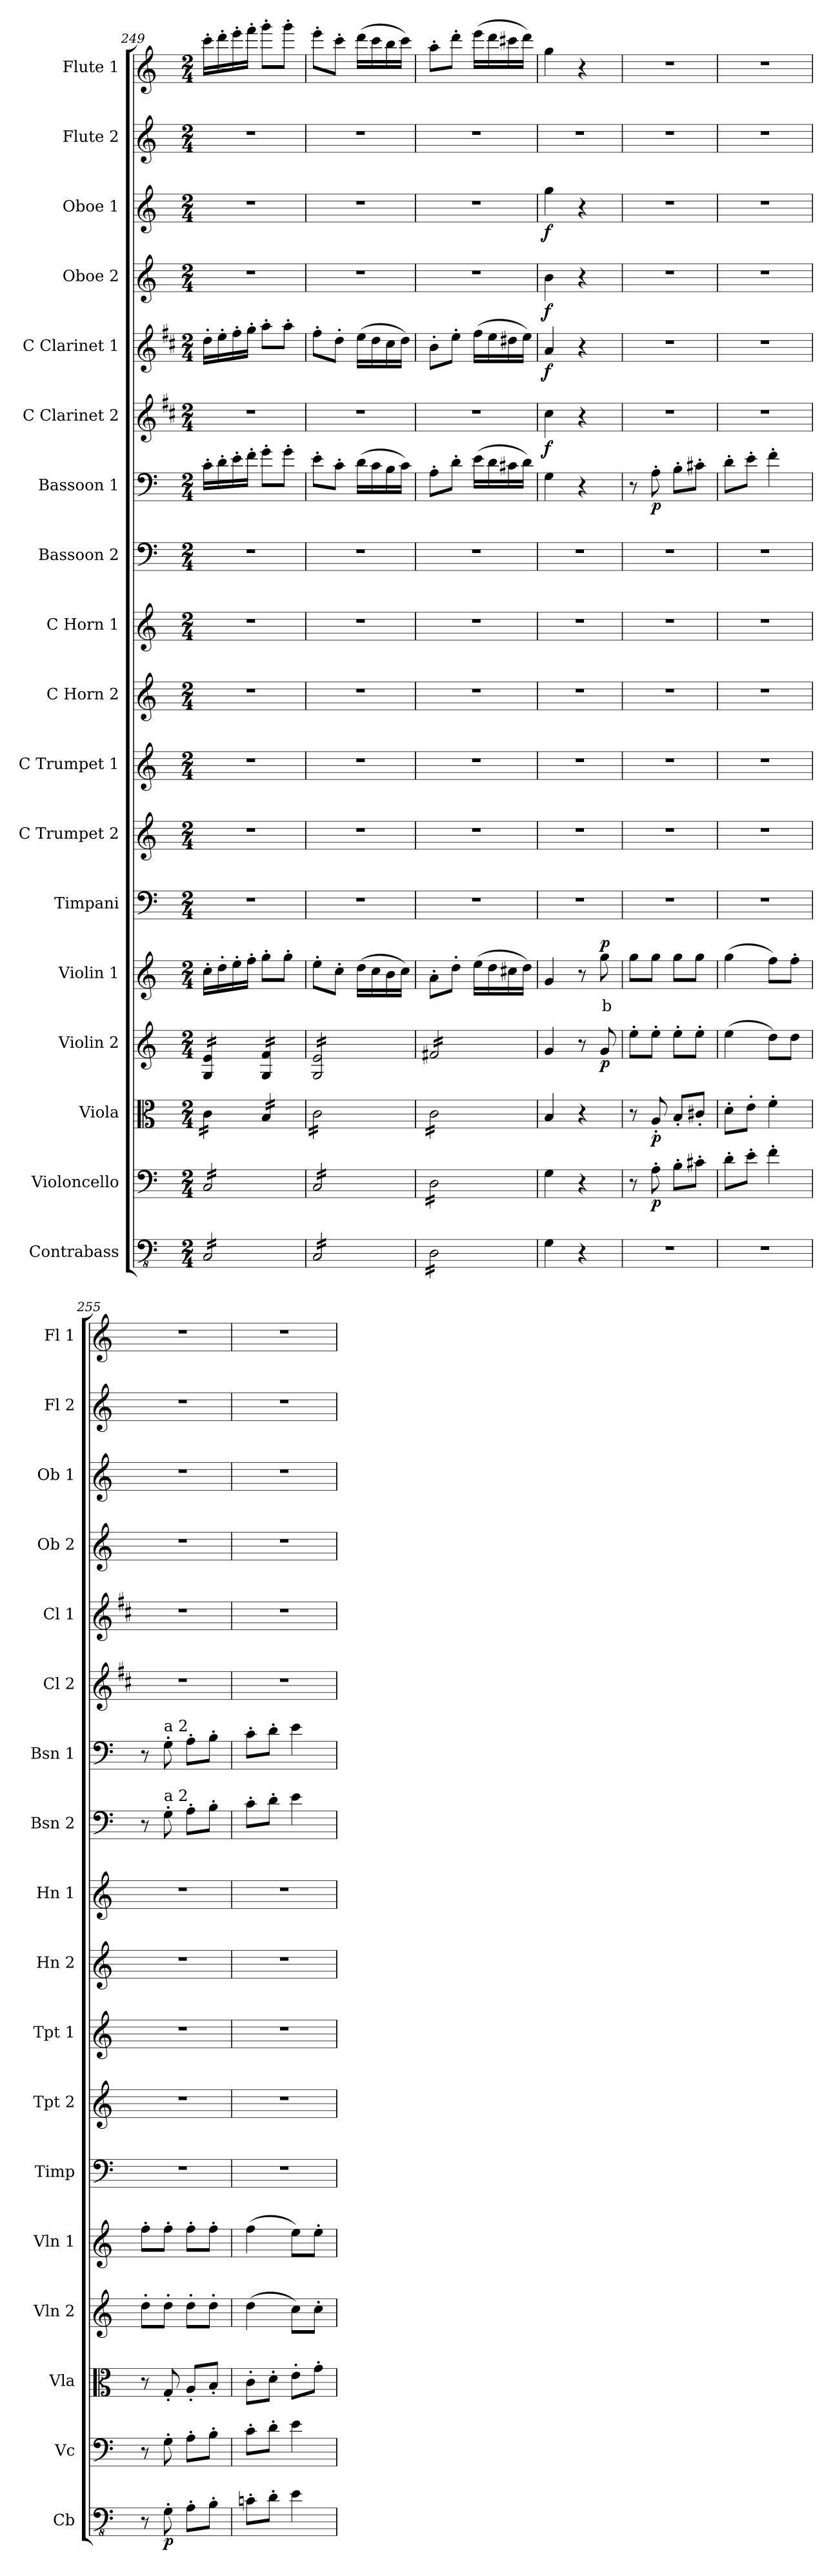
**kern	**dynam	**kern	**dynam	**kern	**dynam	**kern	**dynam	**kern	**text	**dynam	**kern	**kern	**kern	**kern	**kern	**kern	**kern	**dynam	**kern	**dynam	**kern	**dynam	**kern	**dynam	**kern	**dynam	**kern	**kern
*part18	*part18	*part17	*part17	*part16	*part16	*part15	*part15	*part14	*part14	*part14	*part13	*part12	*part11	*part10	*part9	*part8	*part7	*part7	*part6	*part6	*part5	*part5	*part4	*part4	*part3	*part3	*part2	*part1
*staff18	*staff18	*staff17	*staff17	*staff16	*staff16	*staff15	*staff15	*staff14	*staff14	*staff14	*staff13	*staff12	*staff11	*staff10	*staff9	*staff8	*staff7	*staff7	*staff6	*staff6	*staff5	*staff5	*staff4	*staff4	*staff3	*staff3	*staff2	*staff1
*I"Contrabass	*	*I"Violoncello	*	*I"Viola	*	*I"Violin 2	*	*I"Violin 1	*	*	*I"Timpani	*I"C Trumpet 2	*I"C Trumpet 1	*I"C Horn 2	*I"C Horn 1	*I"Bassoon 2	*I"Bassoon 1	*	*I"C Clarinet 2	*	*I"C Clarinet 1	*	*I"Oboe 2	*	*I"Oboe 1	*	*I"Flute 2	*I"Flute 1
*I'Cb	*	*I'Vc	*	*I'Vla	*	*I'Vln 2	*	*I'Vln 1	*	*	*I'Timp	*I'Tpt 2	*I'Tpt 1	*I'Hn 2	*I'Hn 1	*I'Bsn 2	*I'Bsn 1	*	*I'Cl 2	*	*I'Cl 1	*	*I'Ob 2	*	*I'Ob 1	*	*I'Fl 2	*I'Fl 1
*clefFv4	*	*clefF4	*	*clefC3	*	*clefG2	*	*clefG2	*	*	*clefF4	*clefG2	*clefG2	*clefG2	*clefG2	*clefF4	*clefF4	*	*clefG2	*	*clefG2	*	*clefG2	*	*clefG2	*	*clefG2	*clefG2
*	*	*	*	*	*	*	*	*	*	*	*	*	*	*ITrd7c12	*ITrd7c12	*	*	*	*ITrd1c2	*	*ITrd1c2	*	*	*	*	*	*	*
*k[]	*	*k[]	*	*k[]	*	*k[]	*	*k[]	*	*	*k[]	*k[]	*k[]	*k[]	*k[]	*k[]	*k[]	*	*k[]	*	*k[]	*	*k[]	*	*k[]	*	*k[]	*k[]
*M2/4	*	*M2/4	*	*M2/4	*	*M2/4	*	*M2/4	*	*	*M2/4	*M2/4	*M2/4	*M2/4	*M2/4	*M2/4	*M2/4	*	*M2/4	*	*M2/4	*	*M2/4	*	*M2/4	*	*M2/4	*M2/4
=249	=249	=249	=249	=249	=249	=249	=249	=249	=249	=249	=249	=249	=249	=249	=249	=249	=249	=249	=249	=249	=249	=249	=249	=249	=249	=249	=249	=249
*tremolo	*	*	*	*	*	*	*	*	*	*	*	*	*	*	*	*	*	*	*	*	*	*	*	*	*	*	*	*
*	*	*tremolo	*	*	*	*	*	*	*	*	*	*	*	*	*	*	*	*	*	*	*	*	*	*	*	*	*	*
*	*	*	*	*tremolo	*	*	*	*	*	*	*	*	*	*	*	*	*	*	*	*	*	*	*	*	*	*	*	*
*	*	*	*	*	*	*tremolo	*	*	*	*	*	*	*	*	*	*	*	*	*	*	*	*	*	*	*	*	*	*
16CC/LL	.	16C/LL	.	16c\LL	.	16G/ 16e/LL	.	16cc'\LL	.	.	2r	2r	2r	2r	2r	2r	16c'\LL	.	2r	.	16cc'\LL	.	2r	.	2r	.	2r	16ccc'\LL
16CC/	.	16C/	.	16c\	.	16G/ 16e/	.	16dd'\	.	.	.	.	.	.	.	.	16d'\	.	.	.	16dd'\	.	.	.	.	.	.	16ddd'\
16CC/	.	16C/	.	16c\	.	16G/ 16e/	.	16ee'\	.	.	.	.	.	.	.	.	16e'\	.	.	.	16ee'\	.	.	.	.	.	.	16eee'\
16CC/	.	16C/	.	16c\JJ	.	16G/ 16e/JJ	.	16ff'\JJ	.	.	.	.	.	.	.	.	16f'\JJ	.	.	.	16ff'\JJ	.	.	.	.	.	.	16fff'\JJ
16CC/	.	16C/	.	16B/LL	.	16G/ 16f/LL	.	8gg'\L	.	.	.	.	.	.	.	.	8g'\L	.	.	.	8gg'\L	.	.	.	.	.	.	8ggg'\L
16CC/	.	16C/	.	16B/	.	16G/ 16f/	.	.	.	.	.	.	.	.	.	.	.	.	.	.	.	.	.	.	.	.	.	.
16CC/	.	16C/	.	16B/	.	16G/ 16f/	.	8gg'\J	.	.	.	.	.	.	.	.	8g'\J	.	.	.	8gg'\J	.	.	.	.	.	.	8ggg'\J
16CC/JJ	.	16C/JJ	.	16B/JJ	.	16G/ 16f/JJ	.	.	.	.	.	.	.	.	.	.	.	.	.	.	.	.	.	.	.	.	.	.
!!LO:PB:g=z
=250	=250	=250	=250	=250	=250	=250	=250	=250	=250	=250	=250	=250	=250	=250	=250	=250	=250	=250	=250	=250	=250	=250	=250	=250	=250	=250	=250	=250
16CC/LL	.	16C/LL	.	16c\LL	.	16G/ 16e/LL	.	8ee'\L	.	.	2r	2r	2r	2r	2r	2r	8e'\L	.	2r	.	8ee'\L	.	2r	.	2r	.	2r	8eee'\L
16CC/	.	16C/	.	16c\	.	16G/ 16e/	.	.	.	.	.	.	.	.	.	.	.	.	.	.	.	.	.	.	.	.	.	.
16CC/	.	16C/	.	16c\	.	16G/ 16e/	.	8cc'\J	.	.	.	.	.	.	.	.	8c'\J	.	.	.	8cc'\J	.	.	.	.	.	.	8ccc'\J
16CC/	.	16C/	.	16c\	.	16G/ 16e/	.	.	.	.	.	.	.	.	.	.	.	.	.	.	.	.	.	.	.	.	.	.
16CC/	.	16C/	.	16c\	.	16G/ 16e/	.	(16dd\LL	.	.	.	.	.	.	.	.	(16d\LL	.	.	.	(16dd\LL	.	.	.	.	.	.	(16ddd\LL
16CC/	.	16C/	.	16c\	.	16G/ 16e/	.	16cc\	.	.	.	.	.	.	.	.	16c\	.	.	.	16cc\	.	.	.	.	.	.	16ccc\
16CC/	.	16C/	.	16c\	.	16G/ 16e/	.	16b\	.	.	.	.	.	.	.	.	16B\	.	.	.	16b\	.	.	.	.	.	.	16bb\
16CC/JJ	.	16C/JJ	.	16c\JJ	.	16G/ 16e/JJ	.	16cc\JJ)	.	.	.	.	.	.	.	.	16c\JJ)	.	.	.	16cc\JJ)	.	.	.	.	.	.	16ccc\JJ)
=251	=251	=251	=251	=251	=251	=251	=251	=251	=251	=251	=251	=251	=251	=251	=251	=251	=251	=251	=251	=251	=251	=251	=251	=251	=251	=251	=251	=251
16DD\LL	.	16D\LL	.	16c\LL	.	16f#X/LL	.	8a'\L	.	.	2r	2r	2r	2r	2r	2r	8A'\L	.	2r	.	8a'\L	.	2r	.	2r	.	2r	8aa'\L
16DD\	.	16D\	.	16c\	.	16f#X/	.	.	.	.	.	.	.	.	.	.	.	.	.	.	.	.	.	.	.	.	.	.
16DD\	.	16D\	.	16c\	.	16f#X/	.	8dd'\J	.	.	.	.	.	.	.	.	8d'\J	.	.	.	8dd'\J	.	.	.	.	.	.	8ddd'\J
16DD\	.	16D\	.	16c\	.	16f#X/	.	.	.	.	.	.	.	.	.	.	.	.	.	.	.	.	.	.	.	.	.	.
16DD\	.	16D\	.	16c\	.	16f#X/	.	(16ee\LL	.	.	.	.	.	.	.	.	(16e\LL	.	.	.	(16ee\LL	.	.	.	.	.	.	(16eee\LL
16DD\	.	16D\	.	16c\	.	16f#X/	.	16dd\	.	.	.	.	.	.	.	.	16d\	.	.	.	16dd\	.	.	.	.	.	.	16ddd\
16DD\	.	16D\	.	16c\	.	16f#X/	.	16cc#X\	.	.	.	.	.	.	.	.	16c#X\	.	.	.	16cc#X\	.	.	.	.	.	.	16ccc#X\
16DD\JJ	.	16D\JJ	.	16c\JJ	.	16f#X/JJ	.	16dd\JJ)	.	.	.	.	.	.	.	.	16d\JJ)	.	.	.	16dd\JJ)	.	.	.	.	.	.	16ddd\JJ)
*	*	*	*	*	*	*Xtremolo	*	*	*	*	*	*	*	*	*	*	*	*	*	*	*	*	*	*	*	*	*	*
*	*	*	*	*Xtremolo	*	*	*	*	*	*	*	*	*	*	*	*	*	*	*	*	*	*	*	*	*	*	*	*
*	*	*Xtremolo	*	*	*	*	*	*	*	*	*	*	*	*	*	*	*	*	*	*	*	*	*	*	*	*	*	*
*Xtremolo	*	*	*	*	*	*	*	*	*	*	*	*	*	*	*	*	*	*	*	*	*	*	*	*	*	*	*	*
=252	=252	=252	=252	=252	=252	=252	=252	=252	=252	=252	=252	=252	=252	=252	=252	=252	=252	=252	=252	=252	=252	=252	=252	=252	=252	=252	=252	=252
!	!	!	!	!	!	!	!	!	!	!	!	!	!	!	!	!	!	!	!	!LO:DY:b	!	!LO:DY:b	!	!LO:DY:b	!	!LO:DY:b	!	!
4GG\	.	4G\	.	4B/	.	4g/	.	4g/	.	.	2r	2r	2r	2r	2r	2r	4G\	.	4b\	f	4g/	f	4b\	f	4gg\	f	2r	4gg\
4r	.	4r	.	4r	.	8r	.	8r	.	.	.	.	.	.	.	.	4r	.	4r	.	4r	.	4r	.	4r	.	.	4r
!	!	!	!	!	!	!	!LO:DY:b	!	!LO:LY:b:color=#FF0000	!LO:DY:b	!	!	!	!	!	!	!	!	!	!	!	!	!	!	!	!	!	!
.	.	.	.	.	.	8g/	p	8gg\	b	p	.	.	.	.	.	.	.	.	.	.	.	.	.	.	.	.	.	.
=253	=253	=253	=253	=253	=253	=253	=253	=253	=253	=253	=253	=253	=253	=253	=253	=253	=253	=253	=253	=253	=253	=253	=253	=253	=253	=253	=253	=253
2r	.	8r	.	8r	.	8ee'\L	.	8gg\L	.	.	2r	2r	2r	2r	2r	2r	8r	.	2r	.	2r	.	2r	.	2r	.	2r	2r
!	!	!	!LO:DY:b	!	!LO:DY:b	!	!	!	!	!	!	!	!	!	!	!	!	!LO:DY:b	!	!	!	!	!	!	!	!	!	!
.	.	8A'\	p	8A'/	p	8ee'\J	.	8gg\J	.	.	.	.	.	.	.	.	8A'\	p	.	.	.	.	.	.	.	.	.	.
.	.	8B'\L	.	8B'/L	.	8ee'\L	.	8gg\L	.	.	.	.	.	.	.	.	8B'\L	.	.	.	.	.	.	.	.	.	.	.
.	.	8c#X'\J	.	8c#X'/J	.	8ee'\J	.	8gg\J	.	.	.	.	.	.	.	.	8c#X'\J	.	.	.	.	.	.	.	.	.	.	.
=254	=254	=254	=254	=254	=254	=254	=254	=254	=254	=254	=254	=254	=254	=254	=254	=254	=254	=254	=254	=254	=254	=254	=254	=254	=254	=254	=254	=254
2r	.	8d'\L	.	8d'\L	.	(4ee\	.	(4gg\	.	.	2r	2r	2r	2r	2r	2r	8d'\L	.	2r	.	2r	.	2r	.	2r	.	2r	2r
.	.	8e'\J	.	8e'\J	.	.	.	.	.	.	.	.	.	.	.	.	8e'\J	.	.	.	.	.	.	.	.	.	.	.
.	.	4f'\	.	4f'\	.	8dd\L)	.	8ff\L)	.	.	.	.	.	.	.	.	4f'\	.	.	.	.	.	.	.	.	.	.	.
.	.	.	.	.	.	8dd\J	.	8ff'\J	.	.	.	.	.	.	.	.	.	.	.	.	.	.	.	.	.	.	.	.
=255	=255	=255	=255	=255	=255	=255	=255	=255	=255	=255	=255	=255	=255	=255	=255	=255	=255	=255	=255	=255	=255	=255	=255	=255	=255	=255	=255	=255
8r	.	8r	.	8r	.	8dd'\L	.	8ff'\L	.	.	2r	2r	2r	2r	2r	8r	8r	.	2r	.	2r	.	2r	.	2r	.	2r	2r
!	!	!	!	!	!	!	!	!	!	!	!	!	!	!	!	!	!LO:TX:a:t=a 2	!	!	!	!	!	!	!	!	!	!	!
!	!	!	!	!	!	!	!	!	!	!	!	!	!	!	!	!LO:TX:a:t=a 2	!	!	!	!	!	!	!	!	!	!	!	!
!	!LO:DY:b	!	!	!	!	!	!	!	!	!	!	!	!	!	!	!	!	!	!	!	!	!	!	!	!	!	!	!
8GG'\	p	8G'\	.	8G'/	.	8dd'\J	.	8ff'\J	.	.	.	.	.	.	.	8G'\	8G'\	.	.	.	.	.	.	.	.	.	.	.
8AA'\L	.	8A'\L	.	8A'/L	.	8dd'\L	.	8ff'\L	.	.	.	.	.	.	.	8A'\L	8A'\L	.	.	.	.	.	.	.	.	.	.	.
8BB'\J	.	8B'\J	.	8B'/J	.	8dd'\J	.	8ff'\J	.	.	.	.	.	.	.	8B'\J	8B'\J	.	.	.	.	.	.	.	.	.	.	.
=256	=256	=256	=256	=256	=256	=256	=256	=256	=256	=256	=256	=256	=256	=256	=256	=256	=256	=256	=256	=256	=256	=256	=256	=256	=256	=256	=256	=256
8Cn'\L	.	8c'\L	.	8c'\L	.	(4dd\	.	(4ff\	.	.	2r	2r	2r	2r	2r	8c'\L	8c'\L	.	2r	.	2r	.	2r	.	2r	.	2r	2r
8D'\J	.	8d'\J	.	8d'\J	.	.	.	.	.	.	.	.	.	.	.	8d'\J	8d'\J	.	.	.	.	.	.	.	.	.	.	.
4E\	.	4e\	.	8e'\L	.	8cc\L)	.	8ee\L)	.	.	.	.	.	.	.	4e\	4e\	.	.	.	.	.	.	.	.	.	.	.
.	.	.	.	8g'\J	.	8cc'\J	.	8ee'\J	.	.	.	.	.	.	.	.	.	.	.	.	.	.	.	.	.	.	.	.
=	=	=	=	=	=	=	=	=	=	=	=	=	=	=	=	=	=	=	=	=	=	=	=	=	=	=	=	=
*-	*-	*-	*-	*-	*-	*-	*-	*-	*-	*-	*-	*-	*-	*-	*-	*-	*-	*-	*-	*-	*-	*-	*-	*-	*-	*-	*-	*-
